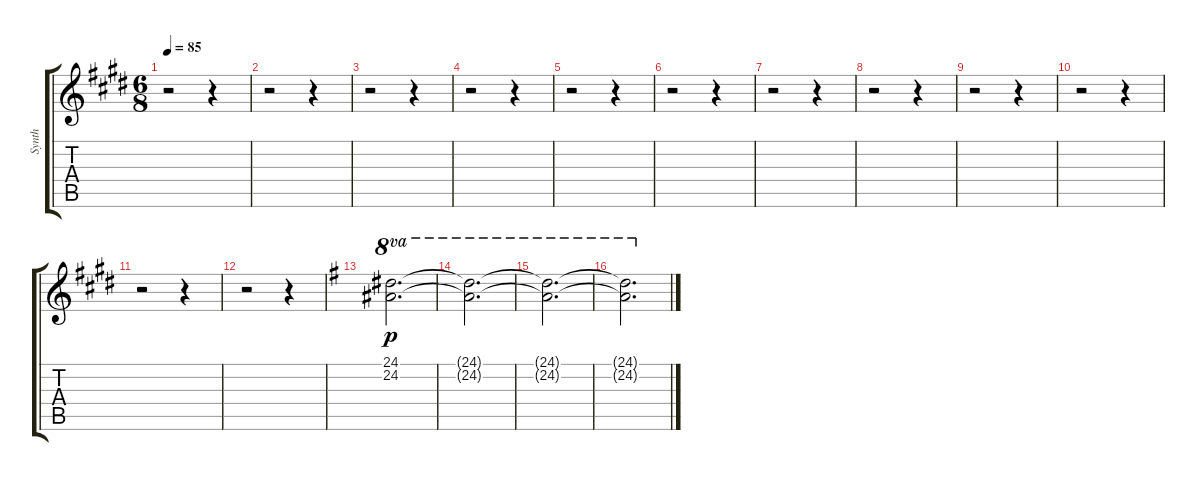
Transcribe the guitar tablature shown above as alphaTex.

\track ("Synth" "Synth") {instrument synthstrings1}
\staff {score tabs}
\tuning (Eb4 Bb3 Gb3 Db3 Ab2 Db2) {hide}
\ts (6 8)
\tempo 85
\clef g2
\ks c#minor
r.2{dy p} r.4 |
r.2 r.4 |
\ks e
r.2 r.4 |
\ks c#minor
r.2 r.4 |
r.2 r.4 |
\ks e
r.2 r.4 |
r.2 r.4 |
\ks c#minor
r.2 r.4 |
r.2 r.4 |
\ks e
r.2 r.4 |
\ks c#minor
r.2 r.4 |
r.2 r.4 |
\ks g
(24.1 24.2).2{d ot 8va} |
(24.1{t} 24.2{t}).2{d ot 8va} |
(24.1{t} 24.2{t}).2{d ot 8va} |
(24.1{t} 24.2{t}).2{d ot 8va}
